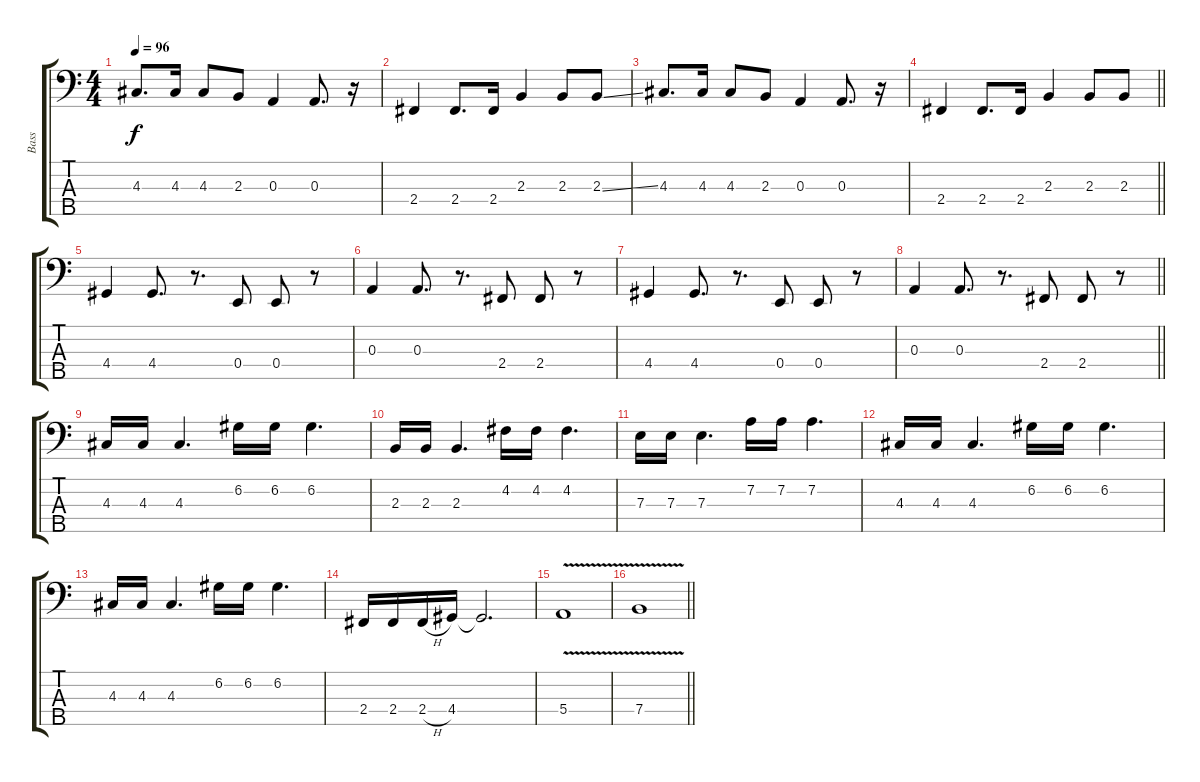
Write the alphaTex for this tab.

\track ("Bass" "Bass") {instrument electricbassfinger}
\staff {score tabs}
\tuning (G2 D2 A1 E1 B0) {hide}
\ts (4 4)
\tempo 96
\clef f4
\ks c
4.3.8{d dy f} 4.3.16 4.3.8 2.3.8 0.3.4 0.3.8{d} r.16 |
2.4.4 2.4.8{d} 2.4.16 2.3.4 2.3.8 2.3{ss}.8 |
4.3.8{d} 4.3.16 4.3.8 2.3.8 0.3.4 0.3.8{d} r.16 |
\barLineRight lightlight
2.4.4 2.4.8{d} 2.4.16 2.3.4 2.3.8 2.3.8 |
4.4.4 4.4.8{d} r.8{d} 0.4.8 0.4.8 r.8 |
0.3.4 0.3.8{d} r.8{d} 2.4.8 2.4.8 r.8 |
4.4.4 4.4.8{d} r.8{d} 0.4.8 0.4.8 r.8 |
\barLineRight lightlight
0.3.4 0.3.8{d} r.8{d} 2.4.8 2.4.8 r.8 |
4.3.16 4.3.16 4.3.4{d} 6.2.16 6.2.16 6.2.4{d} |
2.3.16 2.3.16 2.3.4{d} 4.2.16 4.2.16 4.2.4{d} |
7.3.16 7.3.16 7.3.4{d} 7.2.16 7.2.16 7.2.4{d} |
4.3.16 4.3.16 4.3.4{d} 6.2.16 6.2.16 6.2.4{d} |
4.3.16 4.3.16 4.3.4{d} 6.2.16 6.2.16 6.2.4{d} |
2.4.16 2.4.16 2.4{h}.16 4.4.16 4.4{t}.2{d} |
5.4{v}.1 |
\barLineRight lightlight
7.4{v}.1
